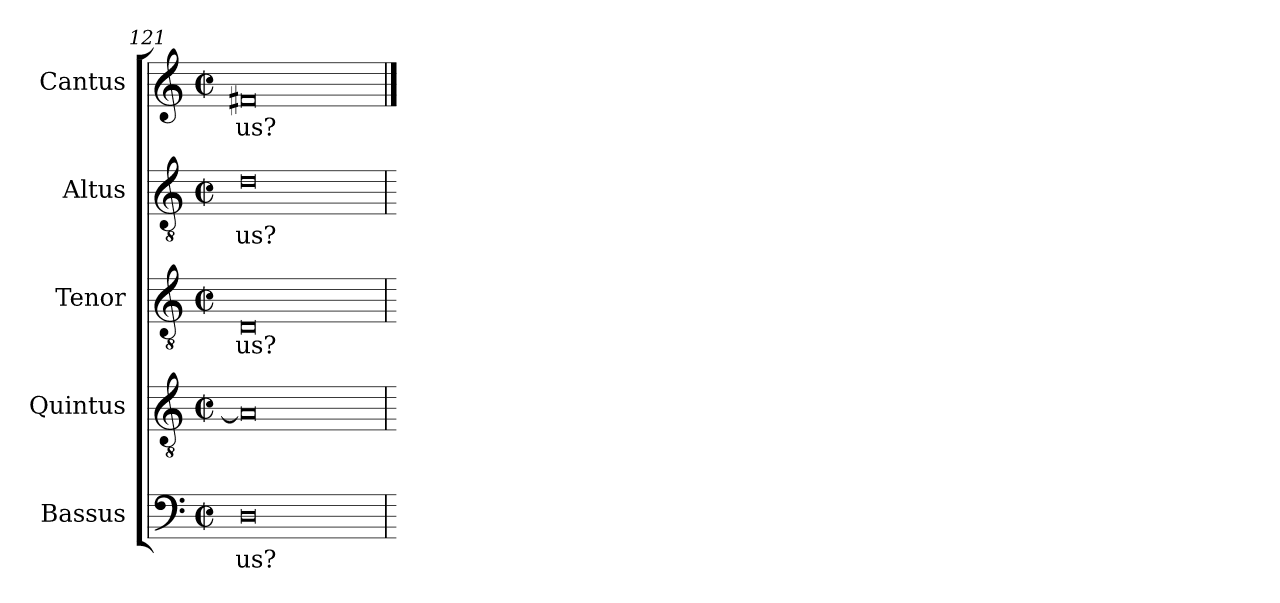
**kern	**text	**kern	**kern	**text	**kern	**text	**kern	**text
*part5	*part5	*part4	*part3	*part3	*part2	*part2	*part1	*part1
*staff5	*staff5	*staff4	*staff3	*staff3	*staff2	*staff2	*staff1	*staff1
*I"Bassus	*	*I"Quintus	*I"Tenor	*	*I"Altus	*	*I"Cantus	*
*clefF4	*	*clefGv2	*clefGv2	*	*clefGv2	*	*clefG2	*
*M2/2	*	*M2/2	*M2/2	*	*M2/2	*	*M2/2	*
*met(c|)	*	*met(c|)	*met(c|)	*	*met(c|)	*	*met(c|)	*
=121	=121	=121	=121	=121	=121	=121	=121	=121
!	!LO:LY:b:cj	!	!	!LO:LY:b:cj	!	!LO:LY:b:cj	!	!LO:LY:b:cj
0D	us?	0A]	0D	us?	0d	us?	0f#X	us?
=	==	=	=	==	=	==	==	==
*-	*-	*-	*-	*-	*-	*-	*-	*-
